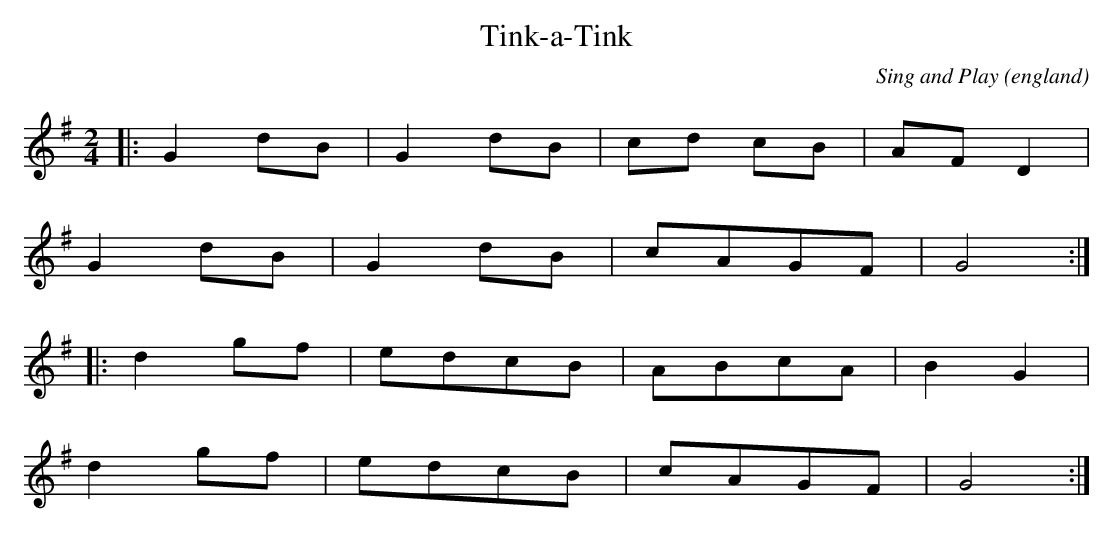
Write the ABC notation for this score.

X:1
T:Tink-a-Tink
O:england
C:Sing and Play
M:2/4
L:1/16
K:G
|:G4d2B2|G4d2B2|c2d2 c2B2|A2F2 D4|
G4d2B2|G4d2B2|c2A2G2F2|G8:|
|:d4g2f2|e2d2c2B2|A2B2c2A2|B4G4|
d4g2f2|e2d2c2B2|c2A2G2F2|G8:|
